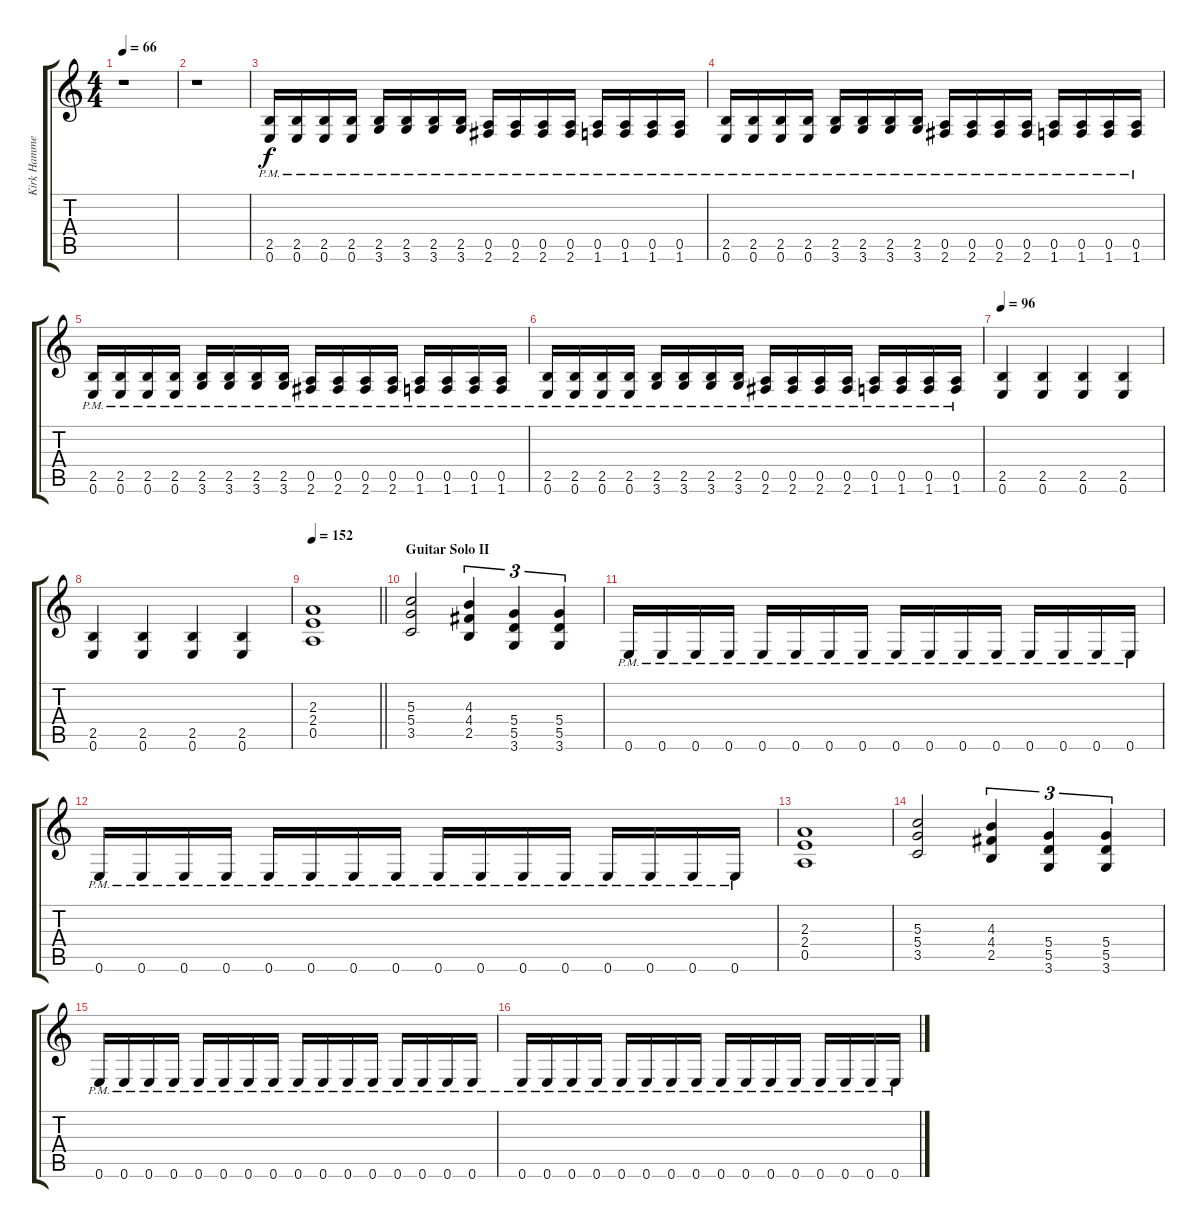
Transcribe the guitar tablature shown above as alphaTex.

\track ("Kirk Hammet - Rhythm Guitar" "Kirk Hamme") {instrument distortionguitar}
\staff {score tabs}
\tuning (E4 B3 G3 D3 A2 E2) {hide}
\ts (4 4)
\tempo 66
\clef g2
\ks c
r.1{dy f} |
r.1 |
(2.5{pm} 0.6{pm}).16 (2.5{pm} 0.6{pm}).16 (2.5{pm} 0.6{pm}).16 (2.5{pm} 0.6{pm}).16 (2.5{pm} 3.6{pm}).16 (2.5{pm} 3.6{pm}).16 (2.5{pm} 3.6{pm}).16 (2.5{pm} 3.6{pm}).16 (0.5{pm} 2.6{pm}).16 (0.5{pm} 2.6{pm}).16 (0.5{pm} 2.6{pm}).16 (0.5{pm} 2.6{pm}).16 (0.5{pm} 1.6{pm}).16 (0.5{pm} 1.6{pm}).16 (0.5{pm} 1.6{pm}).16 (0.5{pm} 1.6{pm}).16 |
(2.5{pm} 0.6{pm}).16 (2.5{pm} 0.6{pm}).16 (2.5{pm} 0.6{pm}).16 (2.5{pm} 0.6{pm}).16 (2.5{pm} 3.6{pm}).16 (2.5{pm} 3.6{pm}).16 (2.5{pm} 3.6{pm}).16 (2.5{pm} 3.6{pm}).16 (0.5{pm} 2.6{pm}).16 (0.5{pm} 2.6{pm}).16 (0.5{pm} 2.6{pm}).16 (0.5{pm} 2.6{pm}).16 (0.5{pm} 1.6{pm}).16 (0.5{pm} 1.6{pm}).16 (0.5{pm} 1.6{pm}).16 (0.5{pm} 1.6{pm}).16 |
(2.5{pm} 0.6{pm}).16 (2.5{pm} 0.6{pm}).16 (2.5{pm} 0.6{pm}).16 (2.5{pm} 0.6{pm}).16 (2.5{pm} 3.6{pm}).16 (2.5{pm} 3.6{pm}).16 (2.5{pm} 3.6{pm}).16 (2.5{pm} 3.6{pm}).16 (0.5{pm} 2.6{pm}).16 (0.5{pm} 2.6{pm}).16 (0.5{pm} 2.6{pm}).16 (0.5{pm} 2.6{pm}).16 (0.5{pm} 1.6{pm}).16 (0.5{pm} 1.6{pm}).16 (0.5{pm} 1.6{pm}).16 (0.5{pm} 1.6{pm}).16 |
(2.5{pm} 0.6{pm}).16 (2.5{pm} 0.6{pm}).16 (2.5{pm} 0.6{pm}).16 (2.5{pm} 0.6{pm}).16 (2.5{pm} 3.6{pm}).16 (2.5{pm} 3.6{pm}).16 (2.5{pm} 3.6{pm}).16 (2.5{pm} 3.6{pm}).16 (0.5{pm} 2.6{pm}).16 (0.5{pm} 2.6{pm}).16 (0.5{pm} 2.6{pm}).16 (0.5{pm} 2.6{pm}).16 (0.5{pm} 1.6{pm}).16 (0.5{pm} 1.6{pm}).16 (0.5{pm} 1.6{pm}).16 (0.5{pm} 1.6{pm}).16 |
\tempo 96
(2.5 0.6).4 (2.5 0.6).4 (2.5 0.6).4 (2.5 0.6).4 |
(2.5 0.6).4 (2.5 0.6).4 (2.5 0.6).4 (2.5 0.6).4 |
\tempo 152
\barLineRight lightlight
(2.3 2.4 0.5).1 |
\section ("" "Guitar Solo II")
(5.3 5.4 3.5).2 (4.3 4.4 2.5).4{tu (3 2)} (5.4 5.5 3.6).4{tu (3 2)} (5.4 5.5 3.6).4{tu (3 2)} |
0.6{pm}.16 0.6{pm}.16 0.6{pm}.16 0.6{pm}.16 0.6{pm}.16 0.6{pm}.16 0.6{pm}.16 0.6{pm}.16 0.6{pm}.16 0.6{pm}.16 0.6{pm}.16 0.6{pm}.16 0.6{pm}.16 0.6{pm}.16 0.6{pm}.16 0.6{pm}.16 |
0.6{pm}.16 0.6{pm}.16 0.6{pm}.16 0.6{pm}.16 0.6{pm}.16 0.6{pm}.16 0.6{pm}.16 0.6{pm}.16 0.6{pm}.16 0.6{pm}.16 0.6{pm}.16 0.6{pm}.16 0.6{pm}.16 0.6{pm}.16 0.6{pm}.16 0.6{pm}.16 |
(2.3 2.4 0.5).1 |
(5.3 5.4 3.5).2 (4.3 4.4 2.5).4{tu (3 2)} (5.4 5.5 3.6).4{tu (3 2)} (5.4 5.5 3.6).4{tu (3 2)} |
0.6{pm}.16 0.6{pm}.16 0.6{pm}.16 0.6{pm}.16 0.6{pm}.16 0.6{pm}.16 0.6{pm}.16 0.6{pm}.16 0.6{pm}.16 0.6{pm}.16 0.6{pm}.16 0.6{pm}.16 0.6{pm}.16 0.6{pm}.16 0.6{pm}.16 0.6{pm}.16 |
0.6{pm}.16 0.6{pm}.16 0.6{pm}.16 0.6{pm}.16 0.6{pm}.16 0.6{pm}.16 0.6{pm}.16 0.6{pm}.16 0.6{pm}.16 0.6{pm}.16 0.6{pm}.16 0.6{pm}.16 0.6{pm}.16 0.6{pm}.16 0.6{pm}.16 0.6{pm}.16
